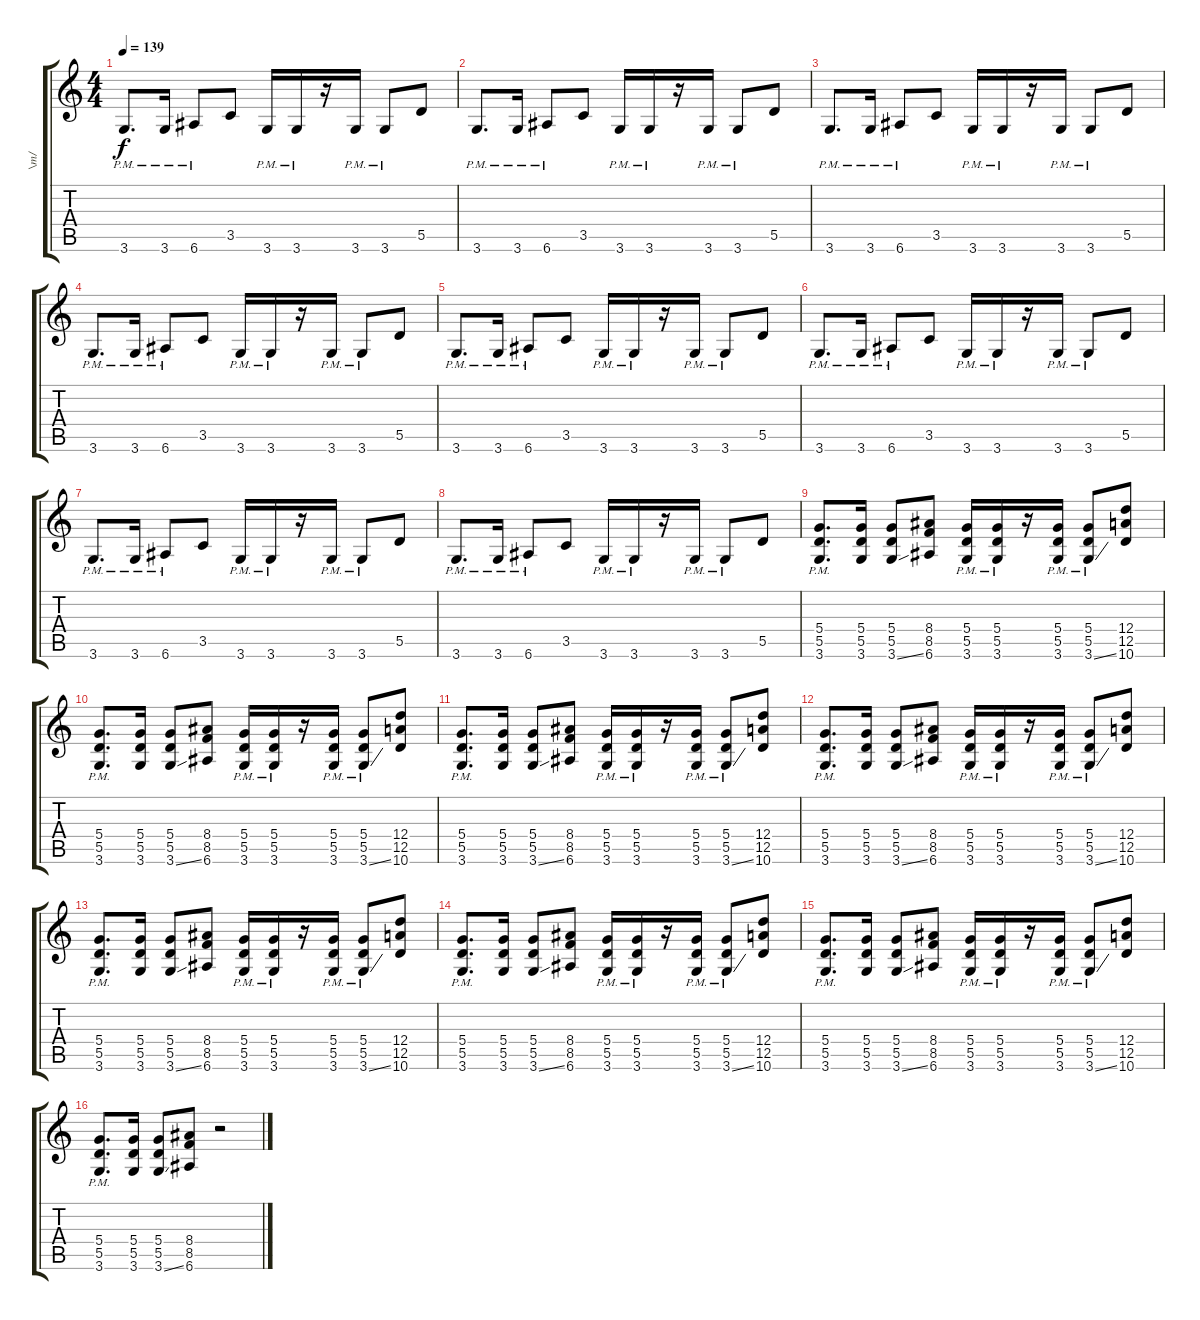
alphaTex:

\track ("\\m/" "\\m/") {instrument distortionguitar}
\staff {score tabs}
\tuning (E4 B3 G3 D3 A2 E2) {hide}
\ts (4 4)
\tempo 139
\clef g2
\ks c
3.6{pm}.8{d dy f} 3.6{pm}.16 6.6{pm}.8 3.5.8 3.6{pm}.16 3.6{pm}.16 r.16 3.6{pm}.16 3.6{pm}.8 5.5.8 |
3.6{pm}.8{d} 3.6{pm}.16 6.6{pm}.8 3.5.8 3.6{pm}.16 3.6{pm}.16 r.16 3.6{pm}.16 3.6{pm}.8 5.5.8 |
3.6{pm}.8{d} 3.6{pm}.16 6.6{pm}.8 3.5.8 3.6{pm}.16 3.6{pm}.16 r.16 3.6{pm}.16 3.6{pm}.8 5.5.8 |
3.6{pm}.8{d} 3.6{pm}.16 6.6{pm}.8 3.5.8 3.6{pm}.16 3.6{pm}.16 r.16 3.6{pm}.16 3.6{pm}.8 5.5.8 |
3.6{pm}.8{d} 3.6{pm}.16 6.6{pm}.8 3.5.8 3.6{pm}.16 3.6{pm}.16 r.16 3.6{pm}.16 3.6{pm}.8 5.5.8 |
3.6{pm}.8{d} 3.6{pm}.16 6.6{pm}.8 3.5.8 3.6{pm}.16 3.6{pm}.16 r.16 3.6{pm}.16 3.6{pm}.8 5.5.8 |
3.6{pm}.8{d} 3.6{pm}.16 6.6{pm}.8 3.5.8 3.6{pm}.16 3.6{pm}.16 r.16 3.6{pm}.16 3.6{pm}.8 5.5.8 |
3.6{pm}.8{d} 3.6{pm}.16 6.6{pm}.8 3.5.8 3.6{pm}.16 3.6{pm}.16 r.16 3.6{pm}.16 3.6{pm}.8 5.5.8 |
(5.4{pm} 5.5{pm} 3.6{pm}).8{d} (5.4 5.5 3.6).16 (5.4 5.5 3.6{ss}).8 (8.4 8.5 6.6).8 (5.4{pm} 5.5{pm} 3.6{pm}).16 (5.4{pm} 5.5{pm} 3.6{pm}).16 r.16 (5.4{pm} 5.5{pm} 3.6{pm}).16 (5.4{pm} 5.5{pm} 3.6{ss pm}).8 (12.4 12.5 10.6).8 |
(5.4{pm} 5.5{pm} 3.6{pm}).8{d} (5.4 5.5 3.6).16 (5.4 5.5 3.6{ss}).8 (8.4 8.5 6.6).8 (5.4{pm} 5.5{pm} 3.6{pm}).16 (5.4{pm} 5.5{pm} 3.6{pm}).16 r.16 (5.4{pm} 5.5{pm} 3.6{pm}).16 (5.4{pm} 5.5{pm} 3.6{ss pm}).8 (12.4 12.5 10.6).8 |
(5.4{pm} 5.5{pm} 3.6{pm}).8{d} (5.4 5.5 3.6).16 (5.4 5.5 3.6{ss}).8 (8.4 8.5 6.6).8 (5.4{pm} 5.5{pm} 3.6{pm}).16 (5.4{pm} 5.5{pm} 3.6{pm}).16 r.16 (5.4{pm} 5.5{pm} 3.6{pm}).16 (5.4{pm} 5.5{pm} 3.6{ss pm}).8 (12.4 12.5 10.6).8 |
(5.4{pm} 5.5{pm} 3.6{pm}).8{d} (5.4 5.5 3.6).16 (5.4 5.5 3.6{ss}).8 (8.4 8.5 6.6).8 (5.4{pm} 5.5{pm} 3.6{pm}).16 (5.4{pm} 5.5{pm} 3.6{pm}).16 r.16 (5.4{pm} 5.5{pm} 3.6{pm}).16 (5.4{pm} 5.5{pm} 3.6{ss pm}).8 (12.4 12.5 10.6).8 |
(5.4{pm} 5.5{pm} 3.6{pm}).8{d} (5.4 5.5 3.6).16 (5.4 5.5 3.6{ss}).8 (8.4 8.5 6.6).8 (5.4{pm} 5.5{pm} 3.6{pm}).16 (5.4{pm} 5.5{pm} 3.6{pm}).16 r.16 (5.4{pm} 5.5{pm} 3.6{pm}).16 (5.4{pm} 5.5{pm} 3.6{ss pm}).8 (12.4 12.5 10.6).8 |
(5.4{pm} 5.5{pm} 3.6{pm}).8{d} (5.4 5.5 3.6).16 (5.4 5.5 3.6{ss}).8 (8.4 8.5 6.6).8 (5.4{pm} 5.5{pm} 3.6{pm}).16 (5.4{pm} 5.5{pm} 3.6{pm}).16 r.16 (5.4{pm} 5.5{pm} 3.6{pm}).16 (5.4{pm} 5.5{pm} 3.6{ss pm}).8 (12.4 12.5 10.6).8 |
(5.4{pm} 5.5{pm} 3.6{pm}).8{d} (5.4 5.5 3.6).16 (5.4 5.5 3.6{ss}).8 (8.4 8.5 6.6).8 (5.4{pm} 5.5{pm} 3.6{pm}).16 (5.4{pm} 5.5{pm} 3.6{pm}).16 r.16 (5.4{pm} 5.5{pm} 3.6{pm}).16 (5.4{pm} 5.5{pm} 3.6{ss pm}).8 (12.4 12.5 10.6).8 |
(5.4{pm} 5.5{pm} 3.6{pm}).8{d} (5.4 5.5 3.6).16 (5.4 5.5 3.6{ss}).8 (8.4 8.5 6.6).8 r.2
